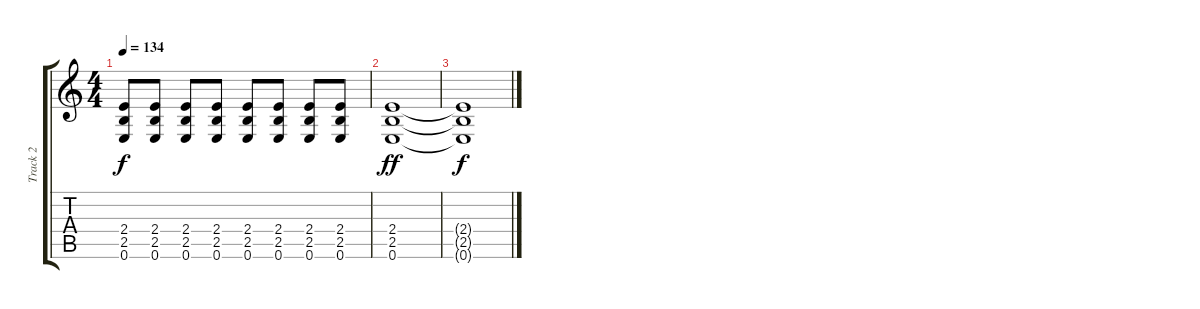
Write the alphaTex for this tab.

\track ("Track 2" "Track 2") {instrument distortionguitar}
\staff {score tabs}
\tuning (E4 B3 G3 D3 A2 E2) {hide}
\ts (4 4)
\tempo 134
\clef g2
\ks c
(2.4 2.5 0.6).8{dy f} (2.4 2.5 0.6).8 (2.4 2.5 0.6).8 (2.4 2.5 0.6).8 (2.4 2.5 0.6).8 (2.4 2.5 0.6).8 (2.4 2.5 0.6).8 (2.4 2.5 0.6).8 |
(2.4 2.5 0.6).1{dy ff} |
(2.4{t} 2.5{t} 0.6{t}).1{dy f}
